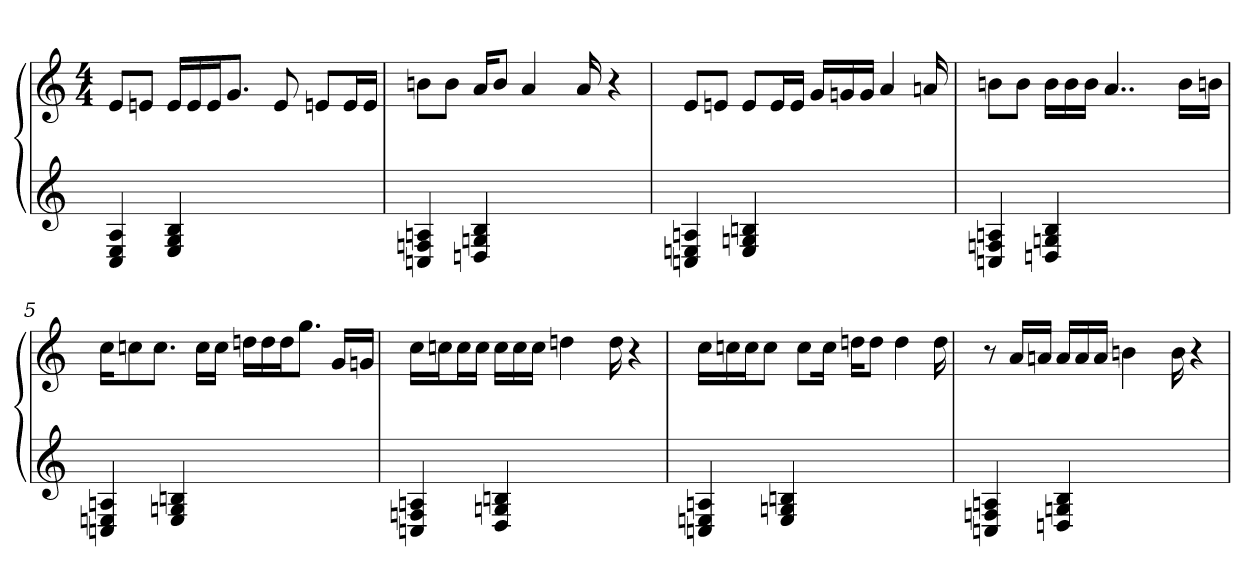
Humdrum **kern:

**kern	**kern
*part2	*part1
*staff2	*staff1
*	*M4/4
=1	=1
4A 4C 4E	8eL
.	8enJ
4E 4G 4B	16eLL
.	16eJ
.	16eK
.	8.gJ
2ryy	.
.	8e
.	8enL
.	16eL
.	16eJJ
=2	=2
4Fn 4An 4Cn	8bnL
.	8bJ
4Gn 4B 4Dn	16aKL
.	8bJ
.	4a
2ryy	.
.	16a
.	4r
=3	=3
4An 4Cn 4En	8eL
.	8enJ
4E 4Gn 4Bn	8eL
.	16eL
.	16eJJ
2ryy	16gLL
.	16gn
.	16gJJ
.	4a
.	16an
=4	=4
4Fn 4An 4Cn	8bnL
.	8bJ
4Gn 4B 4Dn	16bLL
.	16b
.	16bJJ
.	4..a
2ryy	.
.	16bLL
.	16bnJJ
=5	=5
4An 4Cn 4En	16ccKL
.	8ccn
.	8.ccJ
4E 4Gn 4Bn	.
.	16ccLL
.	16ccJJ
2ryy	16ddnLL
.	16ddJ
.	16ddK
.	8.ggJ
.	16gLL
.	16gnJJ
=6	=6
4Fn 4An 4Cn	16ccLL
.	16ccnJ
.	16ccL
.	16ccJJ
4Gn 4Bn 4D	16ccLL
.	16cc
.	16ccJJ
.	4ddn
2ryy	.
.	16dd
.	4r
=7	=7
4An 4Cn 4En	16ccLL
.	16ccnJ
.	16ccK
.	8ccJ
4E 4Gn 4Bn	.
.	8ccL
.	16ccJk
2ryy	16ddnKL
.	8ddJ
.	4dd
.	16dd
=8	=8
4Fn 4An 4Cn	8r
.	16aLL
.	16anJJ
4Gn 4B 4Dn	16aLL
.	16a
.	16aJJ
.	4bn
2ryy	.
.	16b
.	4r
=	=
*-	*-
